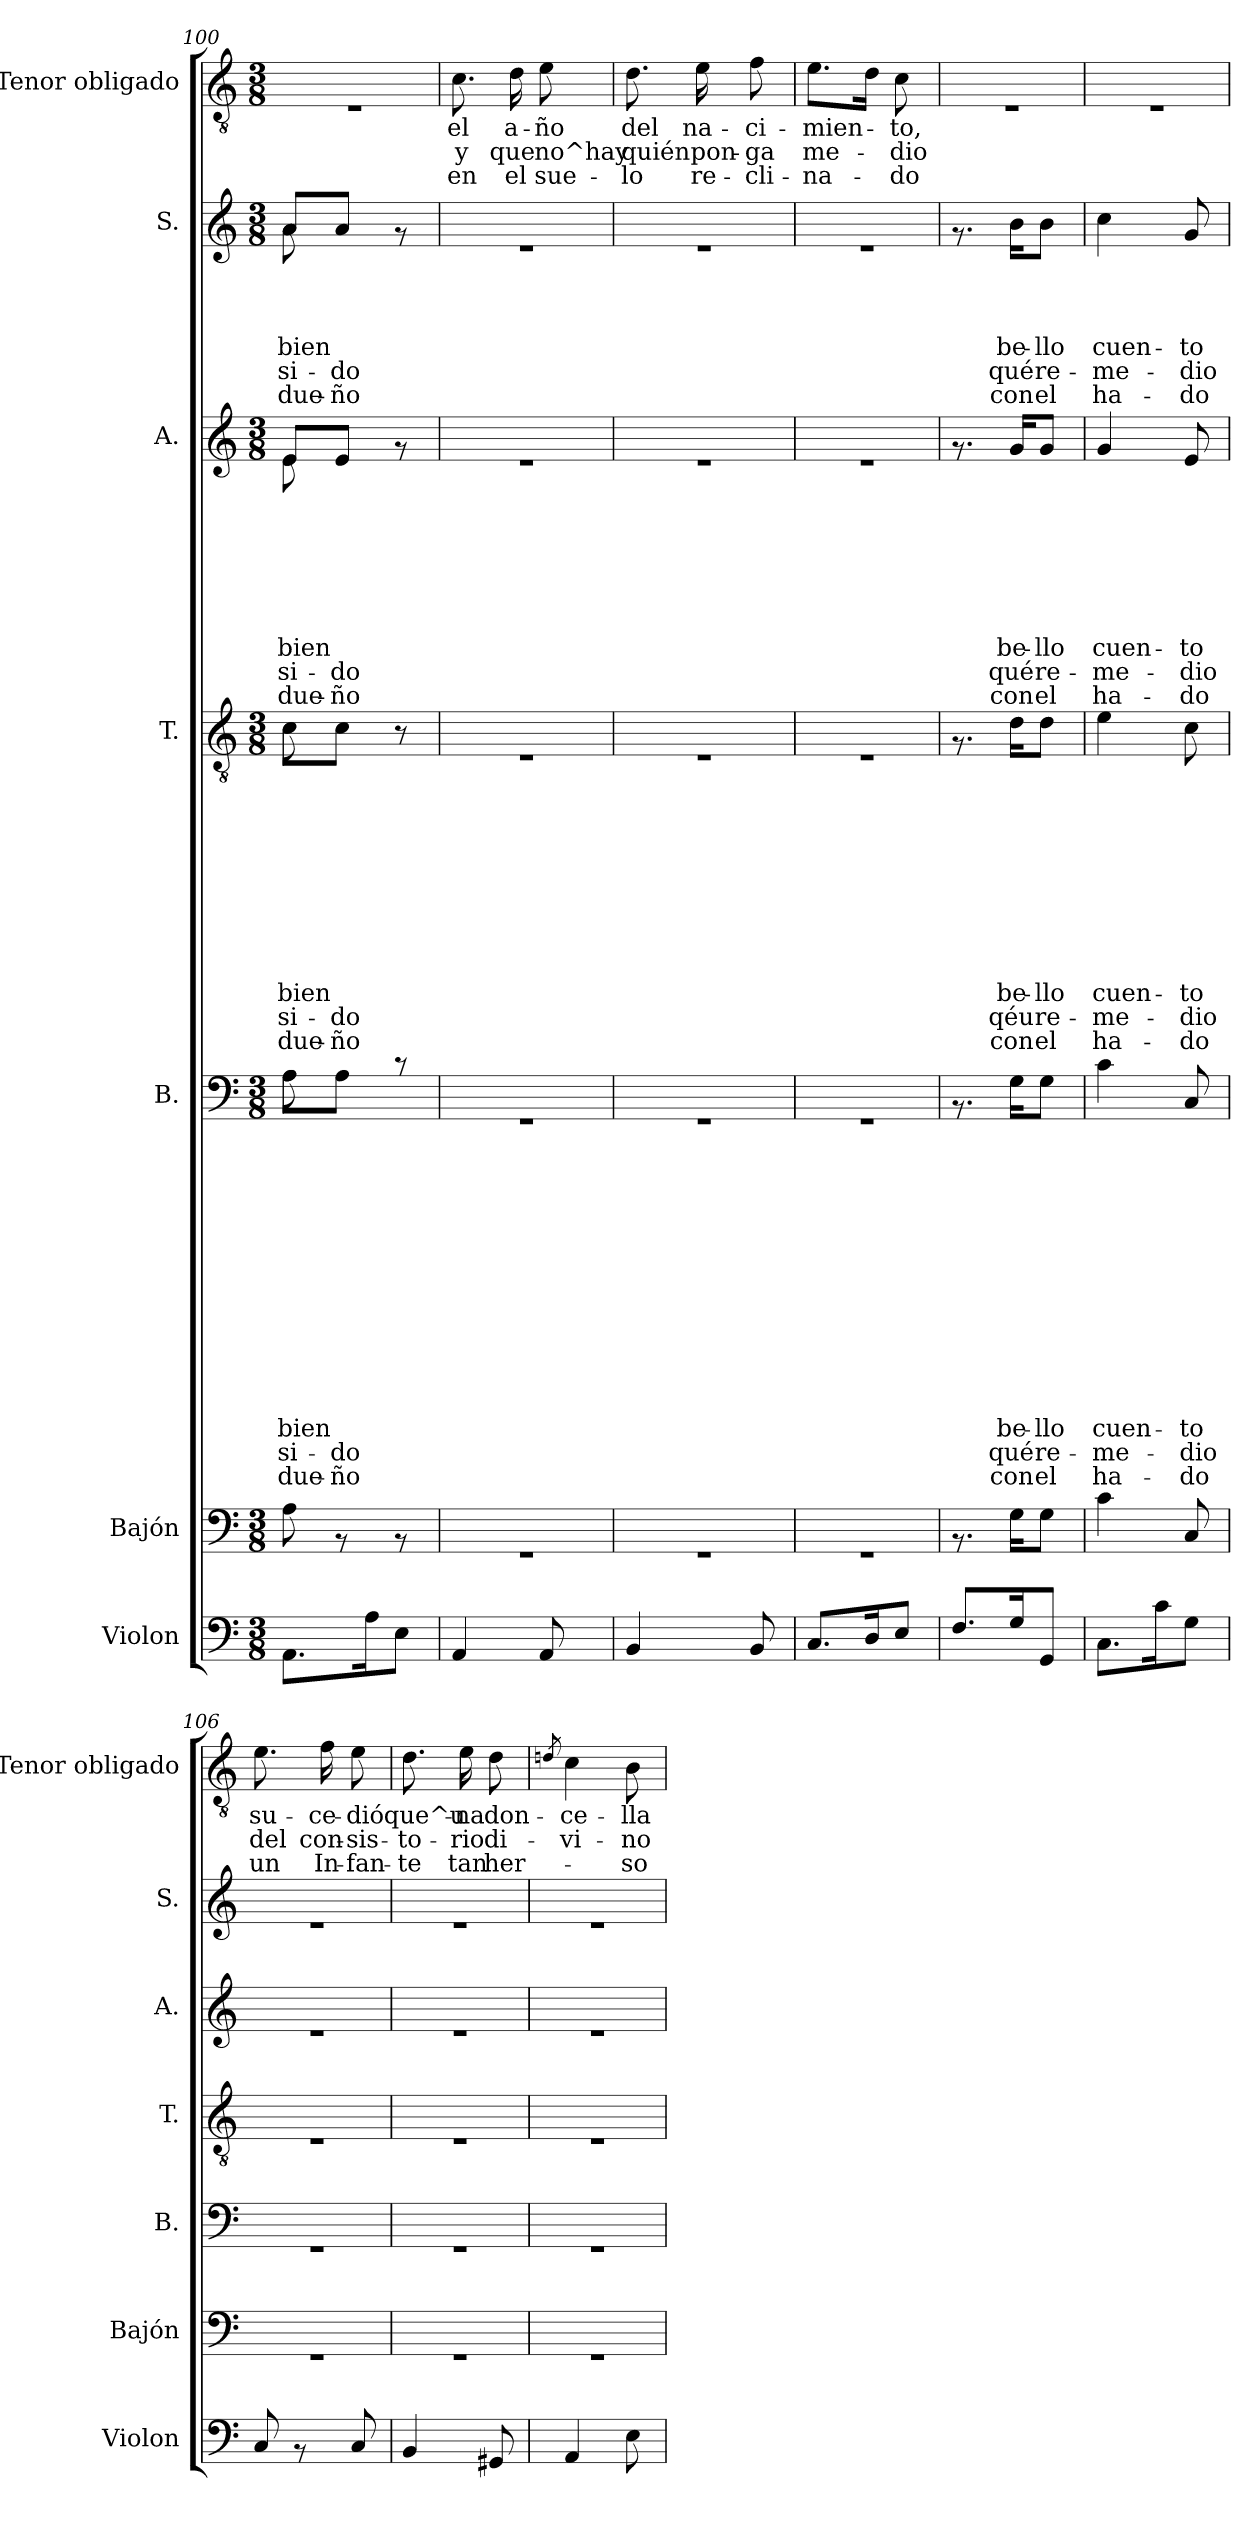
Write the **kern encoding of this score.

**kern	**kern	**kern	**text	**text	**text	**text	**text	**text	**text	**text	**text	**text	**text	**text	**text	**text	**text	**kern	**text	**text	**text	**text	**text	**text	**text	**text	**text	**text	**text	**text	**kern	**text	**text	**text	**text	**text	**text	**text	**text	**text	**kern	**text	**text	**text	**text	**text	**text	**kern	**text	**text	**text
*part7	*part6	*part5	*part5	*part5	*part5	*part5	*part5	*part5	*part5	*part5	*part5	*part5	*part5	*part5	*part5	*part5	*part5	*part4	*part4	*part4	*part4	*part4	*part4	*part4	*part4	*part4	*part4	*part4	*part4	*part4	*part3	*part3	*part3	*part3	*part3	*part3	*part3	*part3	*part3	*part3	*part2	*part2	*part2	*part2	*part2	*part2	*part2	*part1	*part1	*part1	*part1
*staff7	*staff6	*staff5	*staff5	*staff5	*staff5	*staff5	*staff5	*staff5	*staff5	*staff5	*staff5	*staff5	*staff5	*staff5	*staff5	*staff5	*staff5	*staff4	*staff4	*staff4	*staff4	*staff4	*staff4	*staff4	*staff4	*staff4	*staff4	*staff4	*staff4	*staff4	*staff3	*staff3	*staff3	*staff3	*staff3	*staff3	*staff3	*staff3	*staff3	*staff3	*staff2	*staff2	*staff2	*staff2	*staff2	*staff2	*staff2	*staff1	*staff1	*staff1	*staff1
*I"Violon	*I"Bajón	*I"B.	*	*	*	*	*	*	*	*	*	*	*	*	*	*	*	*I"T.	*	*	*	*	*	*	*	*	*	*	*	*	*I"A.	*	*	*	*	*	*	*	*	*	*I"S.	*	*	*	*	*	*	*I"Tenor obligado	*	*	*
*I'Violon	*I'Bajón	*I'B.	*	*	*	*	*	*	*	*	*	*	*	*	*	*	*	*I'T.	*	*	*	*	*	*	*	*	*	*	*	*	*I'A.	*	*	*	*	*	*	*	*	*	*I'S.	*	*	*	*	*	*	*I'Tenor obligado	*	*	*
*clefF4	*clefF4	*clefF4	*	*	*	*	*	*	*	*	*	*	*	*	*	*	*	*clefGv2	*	*	*	*	*	*	*	*	*	*	*	*	*clefG2	*	*	*	*	*	*	*	*	*	*clefG2	*	*	*	*	*	*	*clefGv2	*	*	*
*k[]	*k[]	*k[]	*	*	*	*	*	*	*	*	*	*	*	*	*	*	*	*k[]	*	*	*	*	*	*	*	*	*	*	*	*	*k[]	*	*	*	*	*	*	*	*	*	*k[]	*	*	*	*	*	*	*k[]	*	*	*
*C:	*C:	*C:	*	*	*	*	*	*	*	*	*	*	*	*	*	*	*	*C:	*	*	*	*	*	*	*	*	*	*	*	*	*C:	*	*	*	*	*	*	*	*	*	*C:	*	*	*	*	*	*	*C:	*	*	*
*M3/8	*M3/8	*M3/8	*	*	*	*	*	*	*	*	*	*	*	*	*	*	*	*M3/8	*	*	*	*	*	*	*	*	*	*	*	*	*M3/8	*	*	*	*	*	*	*	*	*	*M3/8	*	*	*	*	*	*	*M3/8	*	*	*
=100	=100	=100	=100	=100	=100	=100	=100	=100	=100	=100	=100	=100	=100	=100	=100	=100	=100	=100	=100	=100	=100	=100	=100	=100	=100	=100	=100	=100	=100	=100	=100	=100	=100	=100	=100	=100	=100	=100	=100	=100	=100	=100	=100	=100	=100	=100	=100	=100	=100	=100	=100
*	*	*^	*	*	*	*	*	*	*	*	*	*	*	*	*	*	*	*	*	*	*	*	*	*	*	*	*	*	*	*	*	*	*	*	*	*	*	*	*	*	*	*	*	*	*	*	*	*	*	*	*
!	!	!	!	!	!	!	!	!	!	!	!	!	!	!	!	!LO:LY:b	!LO:LY:b	!LO:LY:b	!	!	!	!	!	!	!	!	!	!	!LO:LY:b	!LO:LY:b	!LO:LY:b	!	!	!	!	!	!	!	!LO:LY:b	!LO:LY:b	!LO:LY:b	!	!	!	!	!LO:LY:b	!LO:LY:b	!LO:LY:b	!	!	!	!
*	*	*	*	*	*	*	*	*	*	*	*	*	*	*	*	*	*	*	*^	*	*	*	*	*	*	*	*	*	*	*	*	*^	*	*	*	*	*	*	*	*	*	*^	*	*	*	*	*	*	*	*	*	*
8.AA\L	8A\	8A\L	8A\	.	.	.	.	.	.	.	.	.	.	.	.	bien	si-	due-	8c\L	8c\	.	.	.	.	.	.	.	.	.	bien	si-	due-	8e/L	8e\	.	.	.	.	.	.	bien	si-	due-	8a/L	8a\	.	.	.	bien	si-	due-	4.rE	.	.	.
!	!	!	!	!	!	!	!	!	!	!	!	!	!	!	!	!	!LO:LY:b	!LO:LY:b	!	!	!	!	!	!	!	!	!	!	!	!	!LO:LY:b	!LO:LY:b	!	!	!	!	!	!	!	!	!	!LO:LY:b	!LO:LY:b	!	!	!	!	!	!	!LO:LY:b	!LO:LY:b	!	!	!	!
.	8rAA	8A\J	4ryy	.	.	.	.	.	.	.	.	.	.	.	.	.	do	ño	8c\J	4ryy	.	.	.	.	.	.	.	.	.	.	do	ño	8e/J	4ryy	.	.	.	.	.	.	.	do	ño	8a/J	4ryy	.	.	.	.	do	ño	.	.	.	.
16A\k	.	.	.	.	.	.	.	.	.	.	.	.	.	.	.	.	.	.	.	.	.	.	.	.	.	.	.	.	.	.	.	.	.	.	.	.	.	.	.	.	.	.	.	.	.	.	.	.	.	.	.	.	.	.	.
8E\J	8rAA	8rc	.	.	.	.	.	.	.	.	.	.	.	.	.	.	.	.	8rA	.	.	.	.	.	.	.	.	.	.	.	.	.	8rg	.	.	.	.	.	.	.	.	.	.	8rg	.	.	.	.	.	.	.	.	.	.	.
*	*	*v	*v	*	*	*	*	*	*	*	*	*	*	*	*	*	*	*	*	*	*	*	*	*	*	*	*	*	*	*	*	*	*v	*v	*	*	*	*	*	*	*	*	*	*v	*v	*	*	*	*	*	*	*	*	*	*
*	*	*	*	*	*	*	*	*	*	*	*	*	*	*	*	*	*	*v	*v	*	*	*	*	*	*	*	*	*	*	*	*	*	*	*	*	*	*	*	*	*	*	*	*	*	*	*	*	*	*	*	*	*
!!LO:PB:g=z
=101	=101	=101	=101	=101	=101	=101	=101	=101	=101	=101	=101	=101	=101	=101	=101	=101	=101	=101	=101	=101	=101	=101	=101	=101	=101	=101	=101	=101	=101	=101	=101	=101	=101	=101	=101	=101	=101	=101	=101	=101	=101	=101	=101	=101	=101	=101	=101	=101	=101	=101	=101
!	!	!	!	!	!	!	!	!	!	!	!	!	!	!	!	!	!	!	!	!	!	!	!	!	!	!	!	!	!	!	!	!	!	!	!	!	!	!	!	!	!	!	!	!	!	!	!	!	!LO:LY:b	!LO:LY:b	!LO:LY:b
4AA/	4.rGG	4.rGG	.	.	.	.	.	.	.	.	.	.	.	.	.	.	.	4.rE	.	.	.	.	.	.	.	.	.	.	.	.	4.re	.	.	.	.	.	.	.	.	.	4.re	.	.	.	.	.	.	8.c\	el	y	en
!	!	!	!	!	!	!	!	!	!	!	!	!	!	!	!	!	!	!	!	!	!	!	!	!	!	!	!	!	!	!	!	!	!	!	!	!	!	!	!	!	!	!	!	!	!	!	!	!	!LO:LY:b	!LO:LY:b	!LO:LY:b
.	.	.	.	.	.	.	.	.	.	.	.	.	.	.	.	.	.	.	.	.	.	.	.	.	.	.	.	.	.	.	.	.	.	.	.	.	.	.	.	.	.	.	.	.	.	.	.	16d\	a-	que	el
!	!	!	!	!	!	!	!	!	!	!	!	!	!	!	!	!	!	!	!	!	!	!	!	!	!	!	!	!	!	!	!	!	!	!	!	!	!	!	!	!	!	!	!	!	!	!	!	!	!LO:LY:b	!LO:LY:b	!LO:LY:b
8AA/	.	.	.	.	.	.	.	.	.	.	.	.	.	.	.	.	.	.	.	.	.	.	.	.	.	.	.	.	.	.	.	.	.	.	.	.	.	.	.	.	.	.	.	.	.	.	.	8e\	-ño	no^hay	sue-
=102	=102	=102	=102	=102	=102	=102	=102	=102	=102	=102	=102	=102	=102	=102	=102	=102	=102	=102	=102	=102	=102	=102	=102	=102	=102	=102	=102	=102	=102	=102	=102	=102	=102	=102	=102	=102	=102	=102	=102	=102	=102	=102	=102	=102	=102	=102	=102	=102	=102	=102	=102
!	!	!	!	!	!	!	!	!	!	!	!	!	!	!	!	!	!	!	!	!	!	!	!	!	!	!	!	!	!	!	!	!	!	!	!	!	!	!	!	!	!	!	!	!	!	!	!	!	!LO:LY:b	!LO:LY:b	!LO:LY:b
4BB/	4.rGG	4.rGG	.	.	.	.	.	.	.	.	.	.	.	.	.	.	.	4.rE	.	.	.	.	.	.	.	.	.	.	.	.	4.re	.	.	.	.	.	.	.	.	.	4.re	.	.	.	.	.	.	8.d\	del	quién	-lo
!	!	!	!	!	!	!	!	!	!	!	!	!	!	!	!	!	!	!	!	!	!	!	!	!	!	!	!	!	!	!	!	!	!	!	!	!	!	!	!	!	!	!	!	!	!	!	!	!	!LO:LY:b	!LO:LY:b	!LO:LY:b
.	.	.	.	.	.	.	.	.	.	.	.	.	.	.	.	.	.	.	.	.	.	.	.	.	.	.	.	.	.	.	.	.	.	.	.	.	.	.	.	.	.	.	.	.	.	.	.	16e\	na-	pon-	re-
!	!	!	!	!	!	!	!	!	!	!	!	!	!	!	!	!	!	!	!	!	!	!	!	!	!	!	!	!	!	!	!	!	!	!	!	!	!	!	!	!	!	!	!	!	!	!	!	!	!LO:LY:b	!LO:LY:b	!LO:LY:b
8BB/	.	.	.	.	.	.	.	.	.	.	.	.	.	.	.	.	.	.	.	.	.	.	.	.	.	.	.	.	.	.	.	.	.	.	.	.	.	.	.	.	.	.	.	.	.	.	.	8f\	-ci-	-ga	-cli-
=103	=103	=103	=103	=103	=103	=103	=103	=103	=103	=103	=103	=103	=103	=103	=103	=103	=103	=103	=103	=103	=103	=103	=103	=103	=103	=103	=103	=103	=103	=103	=103	=103	=103	=103	=103	=103	=103	=103	=103	=103	=103	=103	=103	=103	=103	=103	=103	=103	=103	=103	=103
!	!	!	!	!	!	!	!	!	!	!	!	!	!	!	!	!	!	!	!	!	!	!	!	!	!	!	!	!	!	!	!	!	!	!	!	!	!	!	!	!	!	!	!	!	!	!	!	!	!LO:LY:b	!LO:LY:b	!LO:LY:b
8.C/L	4.rGG	4.rGG	.	.	.	.	.	.	.	.	.	.	.	.	.	.	.	4.rE	.	.	.	.	.	.	.	.	.	.	.	.	4.re	.	.	.	.	.	.	.	.	.	4.re	.	.	.	.	.	.	8.e\L	-mien-	me-	-na-
16D/k	.	.	.	.	.	.	.	.	.	.	.	.	.	.	.	.	.	.	.	.	.	.	.	.	.	.	.	.	.	.	.	.	.	.	.	.	.	.	.	.	.	.	.	.	.	.	.	16d\Jk	.	.	.
!	!	!	!	!	!	!	!	!	!	!	!	!	!	!	!	!	!	!	!	!	!	!	!	!	!	!	!	!	!	!	!	!	!	!	!	!	!	!	!	!	!	!	!	!	!	!	!	!	!LO:LY:b	!LO:LY:b	!LO:LY:b
8E/J	.	.	.	.	.	.	.	.	.	.	.	.	.	.	.	.	.	.	.	.	.	.	.	.	.	.	.	.	.	.	.	.	.	.	.	.	.	.	.	.	.	.	.	.	.	.	.	8c\	-to,	-dio	-do
=104	=104	=104	=104	=104	=104	=104	=104	=104	=104	=104	=104	=104	=104	=104	=104	=104	=104	=104	=104	=104	=104	=104	=104	=104	=104	=104	=104	=104	=104	=104	=104	=104	=104	=104	=104	=104	=104	=104	=104	=104	=104	=104	=104	=104	=104	=104	=104	=104	=104	=104	=104
8.F/L	8.rAA	8.rAA	.	.	.	.	.	.	.	.	.	.	.	.	.	.	.	8.rF	.	.	.	.	.	.	.	.	.	.	.	.	8.rf	.	.	.	.	.	.	.	.	.	8.rf	.	.	.	.	.	.	4.rE	.	.	.
!	!	!	!	!	!	!	!	!	!	!	!	!	!	!	!LO:LY:b	!LO:LY:b	!LO:LY:b	!	!	!	!	!	!	!	!	!	!	!LO:LY:b	!LO:LY:b	!LO:LY:b	!	!	!	!	!	!	!	!LO:LY:b	!LO:LY:b	!LO:LY:b	!	!	!	!	!LO:LY:b	!LO:LY:b	!LO:LY:b	!	!	!	!
16G/k	16G\KL	16G\KL	.	.	.	.	.	.	.	.	.	.	.	.	be-	-qué	-con	16d\KL	.	.	.	.	.	.	.	.	.	be-	-qéu	-con	16g/KL	.	.	.	.	.	.	be-	-qué	-con	16b\KL	.	.	.	be-	-qué	-con	.	.	.	.
!	!	!	!	!	!	!	!	!	!	!	!	!	!	!	!LO:LY:b	!LO:LY:b	!LO:LY:b	!	!	!	!	!	!	!	!	!	!	!LO:LY:b	!LO:LY:b	!LO:LY:b	!	!	!	!	!	!	!	!LO:LY:b	!LO:LY:b	!LO:LY:b	!	!	!	!	!LO:LY:b	!LO:LY:b	!LO:LY:b	!	!	!	!
8GG/J	8G\J	8G\J	.	.	.	.	.	.	.	.	.	.	.	.	-llo	re-	el	8d\J	.	.	.	.	.	.	.	.	.	-llo	re-	el	8g/J	.	.	.	.	.	.	-llo	re-	el	8b\J	.	.	.	-llo	re-	el	.	.	.	.
=105	=105	=105	=105	=105	=105	=105	=105	=105	=105	=105	=105	=105	=105	=105	=105	=105	=105	=105	=105	=105	=105	=105	=105	=105	=105	=105	=105	=105	=105	=105	=105	=105	=105	=105	=105	=105	=105	=105	=105	=105	=105	=105	=105	=105	=105	=105	=105	=105	=105	=105	=105
!	!	!	!	!	!	!	!	!	!	!	!	!	!	!	!LO:LY:b	!LO:LY:b	!LO:LY:b	!	!	!	!	!	!	!	!	!	!	!LO:LY:b	!LO:LY:b	!LO:LY:b	!	!	!	!	!	!	!	!LO:LY:b	!LO:LY:b	!LO:LY:b	!	!	!	!	!LO:LY:b	!LO:LY:b	!LO:LY:b	!	!	!	!
8.C\L	4c\	4c\	.	.	.	.	.	.	.	.	.	.	.	.	cuen-	-me-	ha-	4e\	.	.	.	.	.	.	.	.	.	cuen-	-me-	ha-	4g/	.	.	.	.	.	.	cuen-	-me-	ha-	4cc\	.	.	.	cuen-	-me-	ha-	4.rE	.	.	.
16c\k	.	.	.	.	.	.	.	.	.	.	.	.	.	.	.	.	.	.	.	.	.	.	.	.	.	.	.	.	.	.	.	.	.	.	.	.	.	.	.	.	.	.	.	.	.	.	.	.	.	.	.
!	!	!	!	!	!	!	!	!	!	!	!	!	!	!	!LO:LY:b	!LO:LY:b	!LO:LY:b	!	!	!	!	!	!	!	!	!	!	!LO:LY:b	!LO:LY:b	!LO:LY:b	!	!	!	!	!	!	!	!LO:LY:b	!LO:LY:b	!LO:LY:b	!	!	!	!	!LO:LY:b	!LO:LY:b	!LO:LY:b	!	!	!	!
8G\J	8C/	8C/	.	.	.	.	.	.	.	.	.	.	.	.	-to	-dio	-do	8c\	.	.	.	.	.	.	.	.	.	-to	-dio	-do	8e/	.	.	.	.	.	.	-to	-dio	-do	8g/	.	.	.	-to	-dio	-do	.	.	.	.
!!LO:PB:g=z
=106	=106	=106	=106	=106	=106	=106	=106	=106	=106	=106	=106	=106	=106	=106	=106	=106	=106	=106	=106	=106	=106	=106	=106	=106	=106	=106	=106	=106	=106	=106	=106	=106	=106	=106	=106	=106	=106	=106	=106	=106	=106	=106	=106	=106	=106	=106	=106	=106	=106	=106	=106
!	!	!	!	!	!	!	!	!	!	!	!	!	!	!	!	!	!	!	!	!	!	!	!	!	!	!	!	!	!	!	!	!	!	!	!	!	!	!	!	!	!	!	!	!	!	!	!	!	!LO:LY:b	!LO:LY:b	!LO:LY:b
8C/	4.rGG	4.rGG	.	.	.	.	.	.	.	.	.	.	.	.	.	.	.	4.rE	.	.	.	.	.	.	.	.	.	.	.	.	4.re	.	.	.	.	.	.	.	.	.	4.re	.	.	.	.	.	.	8.e\	su-	del	un
8rAA	.	.	.	.	.	.	.	.	.	.	.	.	.	.	.	.	.	.	.	.	.	.	.	.	.	.	.	.	.	.	.	.	.	.	.	.	.	.	.	.	.	.	.	.	.	.	.	.	.	.	.
!	!	!	!	!	!	!	!	!	!	!	!	!	!	!	!	!	!	!	!	!	!	!	!	!	!	!	!	!	!	!	!	!	!	!	!	!	!	!	!	!	!	!	!	!	!	!	!	!	!LO:LY:b	!LO:LY:b	!LO:LY:b
.	.	.	.	.	.	.	.	.	.	.	.	.	.	.	.	.	.	.	.	.	.	.	.	.	.	.	.	.	.	.	.	.	.	.	.	.	.	.	.	.	.	.	.	.	.	.	.	16f\	-ce-	con-	In-
!	!	!	!	!	!	!	!	!	!	!	!	!	!	!	!	!	!	!	!	!	!	!	!	!	!	!	!	!	!	!	!	!	!	!	!	!	!	!	!	!	!	!	!	!	!	!	!	!	!LO:LY:b	!LO:LY:b	!LO:LY:b
8C/	.	.	.	.	.	.	.	.	.	.	.	.	.	.	.	.	.	.	.	.	.	.	.	.	.	.	.	.	.	.	.	.	.	.	.	.	.	.	.	.	.	.	.	.	.	.	.	8e\	-dió	-sis-	-fan-
=107	=107	=107	=107	=107	=107	=107	=107	=107	=107	=107	=107	=107	=107	=107	=107	=107	=107	=107	=107	=107	=107	=107	=107	=107	=107	=107	=107	=107	=107	=107	=107	=107	=107	=107	=107	=107	=107	=107	=107	=107	=107	=107	=107	=107	=107	=107	=107	=107	=107	=107	=107
!	!	!	!	!	!	!	!	!	!	!	!	!	!	!	!	!	!	!	!	!	!	!	!	!	!	!	!	!	!	!	!	!	!	!	!	!	!	!	!	!	!	!	!	!	!	!	!	!	!LO:LY:b	!LO:LY:b	!LO:LY:b
4BB/	4.rGG	4.rGG	.	.	.	.	.	.	.	.	.	.	.	.	.	.	.	4.rE	.	.	.	.	.	.	.	.	.	.	.	.	4.re	.	.	.	.	.	.	.	.	.	4.re	.	.	.	.	.	.	8.d\	que^u-	-to-	-te
!	!	!	!	!	!	!	!	!	!	!	!	!	!	!	!	!	!	!	!	!	!	!	!	!	!	!	!	!	!	!	!	!	!	!	!	!	!	!	!	!	!	!	!	!	!	!	!	!	!LO:LY:b	!LO:LY:b	!LO:LY:b
.	.	.	.	.	.	.	.	.	.	.	.	.	.	.	.	.	.	.	.	.	.	.	.	.	.	.	.	.	.	.	.	.	.	.	.	.	.	.	.	.	.	.	.	.	.	.	.	16e\	-na	-rio	tan
!	!	!	!	!	!	!	!	!	!	!	!	!	!	!	!	!	!	!	!	!	!	!	!	!	!	!	!	!	!	!	!	!	!	!	!	!	!	!	!	!	!	!	!	!	!	!	!	!	!LO:LY:b	!LO:LY:b	!LO:LY:b
8GG#X/	.	.	.	.	.	.	.	.	.	.	.	.	.	.	.	.	.	.	.	.	.	.	.	.	.	.	.	.	.	.	.	.	.	.	.	.	.	.	.	.	.	.	.	.	.	.	.	8d\	don-	di-	her-
=108	=108	=108	=108	=108	=108	=108	=108	=108	=108	=108	=108	=108	=108	=108	=108	=108	=108	=108	=108	=108	=108	=108	=108	=108	=108	=108	=108	=108	=108	=108	=108	=108	=108	=108	=108	=108	=108	=108	=108	=108	=108	=108	=108	=108	=108	=108	=108	=108	=108	=108	=108
.	.	.	.	.	.	.	.	.	.	.	.	.	.	.	.	.	.	.	.	.	.	.	.	.	.	.	.	.	.	.	.	.	.	.	.	.	.	.	.	.	.	.	.	.	.	.	.	8qdn/	.	.	.
!	!	!	!	!	!	!	!	!	!	!	!	!	!	!	!	!	!	!	!	!	!	!	!	!	!	!	!	!	!	!	!	!	!	!	!	!	!	!	!	!	!	!	!	!	!	!	!	!	!LO:LY:b	!LO:LY:b	!
4AA/	4.rGG	4.rGG	.	.	.	.	.	.	.	.	.	.	.	.	.	.	.	4.rE	.	.	.	.	.	.	.	.	.	.	.	.	4.re	.	.	.	.	.	.	.	.	.	4.re	.	.	.	.	.	.	4c\	-ce-	-vi-	.
!	!	!	!	!	!	!	!	!	!	!	!	!	!	!	!	!	!	!	!	!	!	!	!	!	!	!	!	!	!	!	!	!	!	!	!	!	!	!	!	!	!	!	!	!	!	!	!	!	!LO:LY:b	!LO:LY:b	!LO:LY:b
8E\	.	.	.	.	.	.	.	.	.	.	.	.	.	.	.	.	.	.	.	.	.	.	.	.	.	.	.	.	.	.	.	.	.	.	.	.	.	.	.	.	.	.	.	.	.	.	.	8B\	-lla	-no	-so
=	=	=	=	=	=	=	=	=	=	=	=	=	=	=	=	=	=	=	=	=	=	=	=	=	=	=	=	=	=	=	=	=	=	=	=	=	=	=	=	=	=	=	=	=	=	=	=	=	=	=	=
*-	*-	*-	*-	*-	*-	*-	*-	*-	*-	*-	*-	*-	*-	*-	*-	*-	*-	*-	*-	*-	*-	*-	*-	*-	*-	*-	*-	*-	*-	*-	*-	*-	*-	*-	*-	*-	*-	*-	*-	*-	*-	*-	*-	*-	*-	*-	*-	*-	*-	*-	*-
